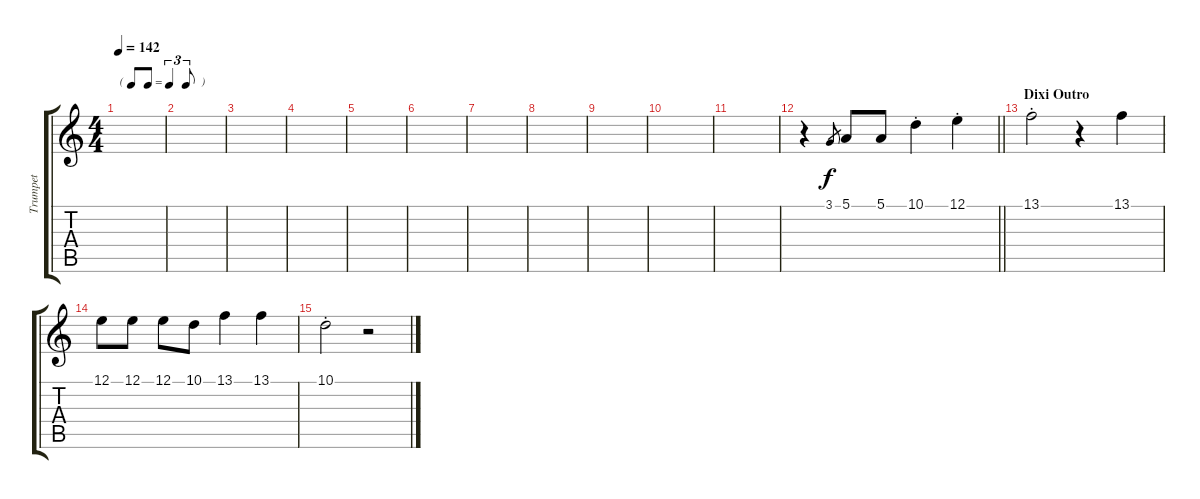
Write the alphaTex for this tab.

\track ("Trumpet" "Trumpet") {instrument trumpet}
\staff {score tabs}
\tuning (E4 B3 G3 D3 A2 E2) {hide}
\ts (4 4)
\tf triplet8th
\tempo 142
\clef g2
\ks c
|
|
|
|
|
|
|
|
|
|
|
\barLineRight lightlight
r.4 3.1.8{gr} 5.1.8 5.1.8 10.1{st}.4 12.1{st}.4 |
\section ("" "Dixi Outro")
13.1{st}.2 r.4 13.1.4 |
12.1.8 12.1.8 12.1.8 10.1.8 13.1.4 13.1.4 |
10.1{st}.2 r.2
